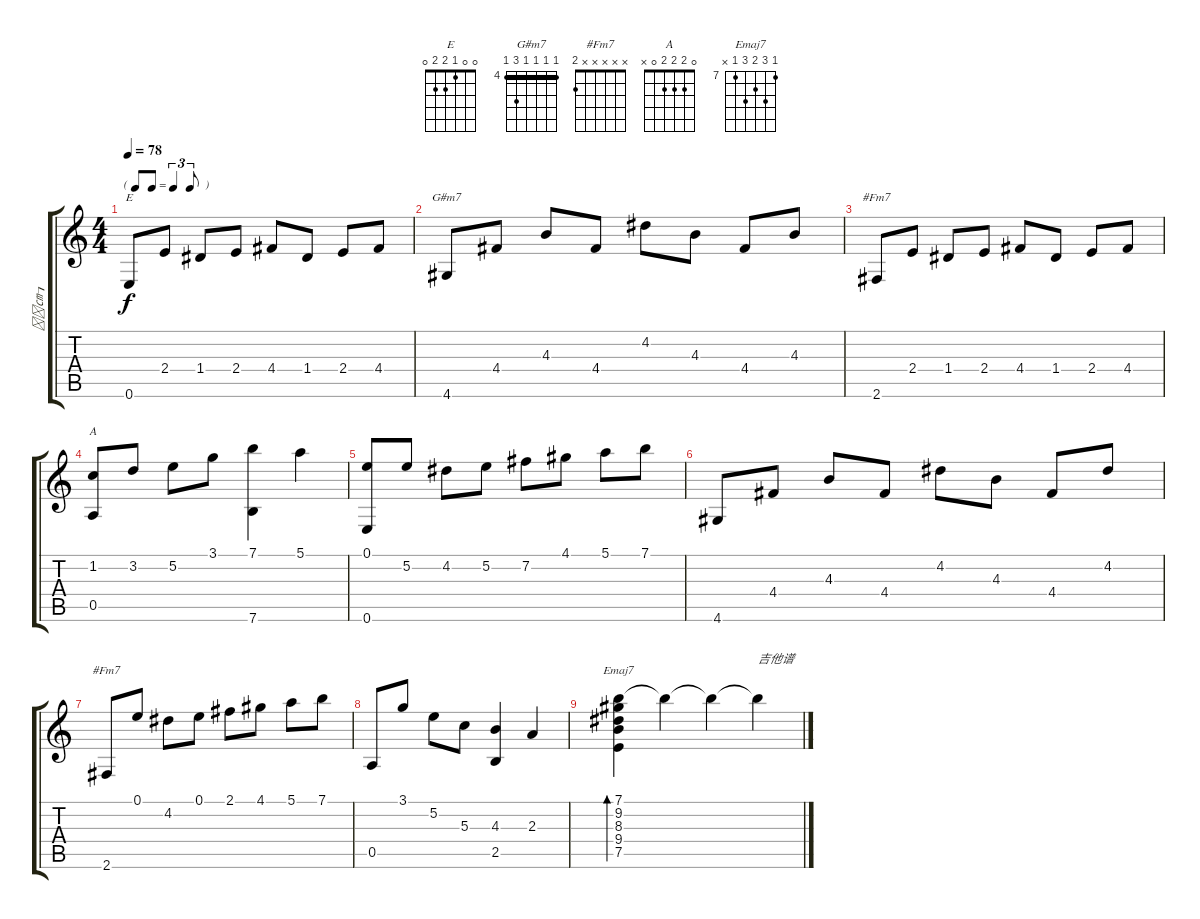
\track ("㎝┒" "㎝┒") {instrument acousticguitarnylon}
\staff {score tabs}
\tuning (E4 B3 G3 D3 A2 E2) {hide}
\chord ("E" 0 0 1 2 2 0)
\chord ("G#m7" 4 4 4 4 6 4) {firstfret 4 barre 4}
\chord ("#FM7" x x x x x 2)
\chord ("A" 0 2 2 2 0 x)
\chord ("#Fm7" x x x x x 2)
\chord ("Emaj7" 7 9 8 9 7 x) {firstfret 7}
\ts (4 4)
\tf triplet8th
\tempo 78
\clef g2
\ks c
0.6.8{ch "E" dy f} 2.4.8 1.4.8 2.4.8 4.4.8 1.4.8 2.4.8 4.4.8 |
4.6.8{ch "G#m7"} 4.4.8 4.3.8 4.4.8 4.2.8 4.3.8 4.4.8 4.3.8 |
2.6.8{ch "#FM7"} 2.4.8 1.4.8 2.4.8 4.4.8 1.4.8 2.4.8 4.4.8 |
(1.2 0.5).8{ch "A"} 3.2.8 5.2.8 3.1.8 (7.1 7.6).4 5.1.4 |
(0.1 0.6).8 5.2.8 4.2.8 5.2.8 7.2.8 4.1.8 5.1.8 7.1.8 |
4.6.8 4.4.8 4.3.8 4.4.8 4.2.8 4.3.8 4.4.8 4.2.8 |
2.6.8{ch "#Fm7"} 0.1.8 4.2.8 0.1.8 2.1.8 4.1.8 5.1.8 7.1.8 |
0.5.8 3.1.8 5.2.8 5.3.8 (4.3 2.5).4 2.3.4 |
(7.1 9.2 8.3 9.4 7.5).4{bd 60 ch "Emaj7"} 7.1{t}.4 7.1{t}.4 7.1{t}.4{txt "吉他谱"}
